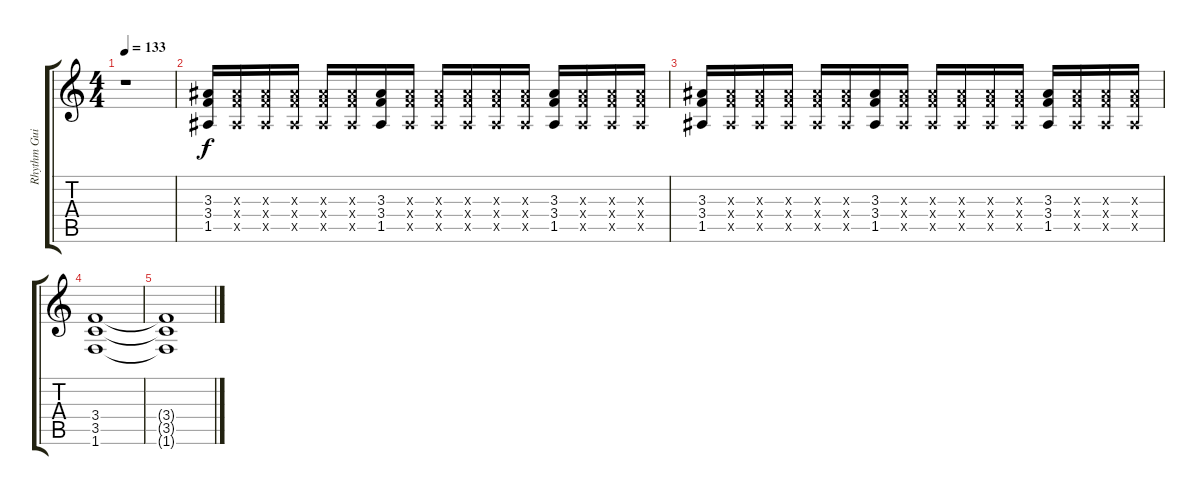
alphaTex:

\track ("Rhythm Guitar" "Rhythm Gui") {instrument overdrivenguitar}
\staff {score tabs}
\tuning (E4 B3 G3 D3 A2 E2) {hide}
\ts (4 4)
\tempo 133
\clef g2
\ks c
r.1{dy f} |
(3.3 3.4 1.5).16 (3.3{x} 3.4{x} 1.5{x}).16 (3.3{x} 3.4{x} 1.5{x}).16 (3.3{x} 3.4{x} 1.5{x}).16 (3.3{x} 3.4{x} 1.5{x}).16 (3.3{x} 3.4{x} 1.5{x}).16 (3.3 3.4 1.5).16 (3.3{x} 3.4{x} 1.5{x}).16 (3.3{x} 3.4{x} 1.5{x}).16 (3.3{x} 3.4{x} 1.5{x}).16 (3.3{x} 3.4{x} 1.5{x}).16 (3.3{x} 3.4{x} 1.5{x}).16 (3.3 3.4 1.5).16 (3.3{x} 3.4{x} 1.5{x}).16 (3.3{x} 3.4{x} 1.5{x}).16 (3.3{x} 3.4{x} 1.5{x}).16 |
(3.3 3.4 1.5).16 (3.3{x} 3.4{x} 1.5{x}).16 (3.3{x} 3.4{x} 1.5{x}).16 (3.3{x} 3.4{x} 1.5{x}).16 (3.3{x} 3.4{x} 1.5{x}).16 (3.3{x} 3.4{x} 1.5{x}).16 (3.3 3.4 1.5).16 (3.3{x} 3.4{x} 1.5{x}).16 (3.3{x} 3.4{x} 1.5{x}).16 (3.3{x} 3.4{x} 1.5{x}).16 (3.3{x} 3.4{x} 1.5{x}).16 (3.3{x} 3.4{x} 1.5{x}).16 (3.3 3.4 1.5).16 (3.3{x} 3.4{x} 1.5{x}).16 (3.3{x} 3.4{x} 1.5{x}).16 (3.3{x} 3.4{x} 1.5{x}).16 |
(3.4 3.5 1.6).1 |
(3.4{t} 3.5{t} 1.6{t}).1
